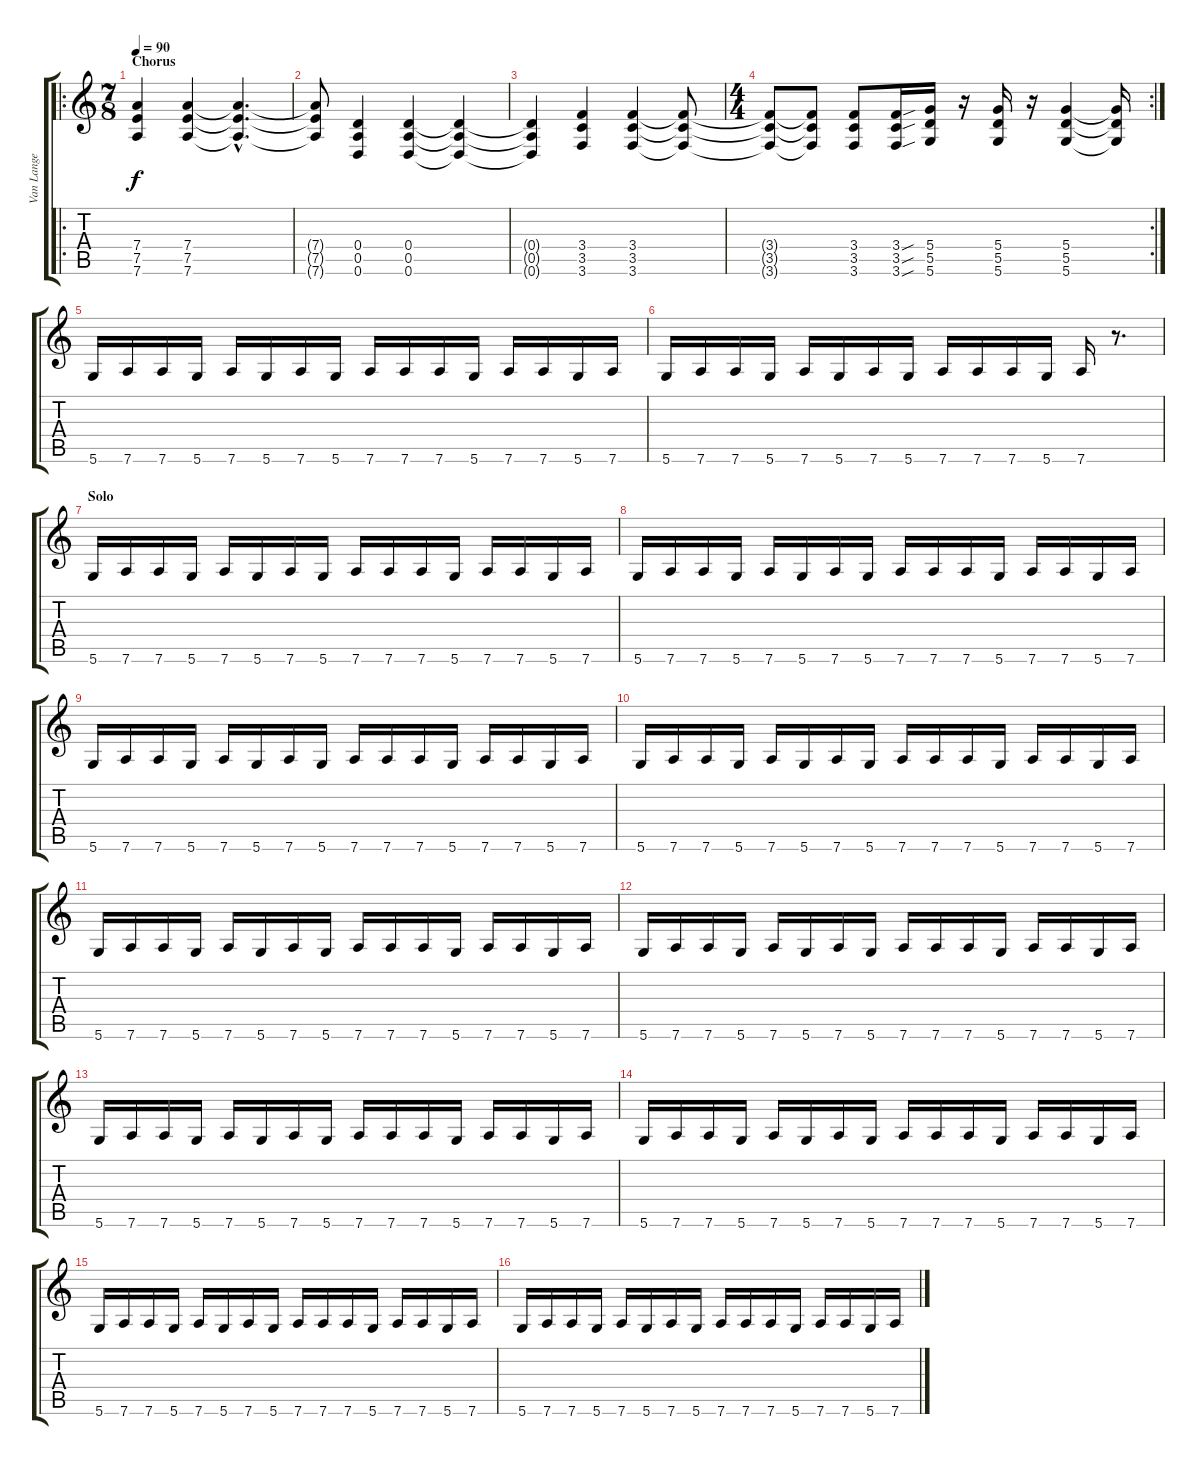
\track ("Van Lange" "Van Lange") {instrument overdrivenguitar}
\staff {score tabs}
\tuning (E4 B3 G3 D3 A2 D2) {hide}
\ro
\ts (7 8)
\section ("" "Chorus")
\tempo 90
\clef g2
\ks c
(7.4 7.5 7.6).4{dy f} (7.4 7.5 7.6).4 (7.4{hac t} 7.5{hac t} 7.6{hac t}).4{d} |
(7.4{t} 7.5{t} 7.6{t}).8 (0.4 0.5 0.6).4 (0.4 0.5 0.6).4 (0.4{t} 0.5{t} 0.6{t}).4 |
(0.4{t} 0.5{t} 0.6{t}).4 (3.4 3.5 3.6).4 (3.4 3.5 3.6).4 (3.4{t} 3.5{t} 3.6{t}).8 |
\rc 2
\ts (4 4)
(3.4{t} 3.5{t} 3.6{t}).8 (3.4{t} 3.5{t} 3.6{t}).8 (3.4 3.5 3.6).8 (3.4{sou} 3.5{sou} 3.6{sou}).16 (5.4 5.5 5.6).16 r.16 (5.4 5.5 5.6).16 r.16 (5.4 5.5 5.6).4 (5.4{t} 5.5{t} 5.6{t}).16 |
5.6.16 7.6.16 7.6.16 5.6.16 7.6.16 5.6.16 7.6.16 5.6.16 7.6.16 7.6.16 7.6.16 5.6.16 7.6.16 7.6.16 5.6.16 7.6.16 |
5.6.16 7.6.16 7.6.16 5.6.16 7.6.16 5.6.16 7.6.16 5.6.16 7.6.16 7.6.16 7.6.16 5.6.16 7.6.16 r.8{d} |
\section ("" "Solo")
5.6.16{volume 10} 7.6.16 7.6.16 5.6.16 7.6.16 5.6.16 7.6.16 5.6.16 7.6.16 7.6.16 7.6.16 5.6.16 7.6.16 7.6.16 5.6.16 7.6.16 |
5.6.16 7.6.16 7.6.16 5.6.16 7.6.16 5.6.16 7.6.16 5.6.16 7.6.16 7.6.16 7.6.16 5.6.16 7.6.16 7.6.16 5.6.16 7.6.16 |
5.6.16 7.6.16 7.6.16 5.6.16 7.6.16 5.6.16 7.6.16 5.6.16 7.6.16 7.6.16 7.6.16 5.6.16 7.6.16 7.6.16 5.6.16 7.6.16 |
5.6.16 7.6.16 7.6.16 5.6.16 7.6.16 5.6.16 7.6.16 5.6.16 7.6.16 7.6.16 7.6.16 5.6.16 7.6.16 7.6.16 5.6.16 7.6.16 |
5.6.16 7.6.16 7.6.16 5.6.16 7.6.16 5.6.16 7.6.16 5.6.16 7.6.16 7.6.16 7.6.16 5.6.16 7.6.16 7.6.16 5.6.16 7.6.16 |
5.6.16 7.6.16 7.6.16 5.6.16 7.6.16 5.6.16 7.6.16 5.6.16 7.6.16 7.6.16 7.6.16 5.6.16 7.6.16 7.6.16 5.6.16 7.6.16 |
5.6.16 7.6.16 7.6.16 5.6.16 7.6.16 5.6.16 7.6.16 5.6.16 7.6.16 7.6.16 7.6.16 5.6.16 7.6.16 7.6.16 5.6.16 7.6.16 |
5.6.16 7.6.16 7.6.16 5.6.16 7.6.16 5.6.16 7.6.16 5.6.16 7.6.16 7.6.16 7.6.16 5.6.16 7.6.16 7.6.16 5.6.16 7.6.16 |
5.6.16 7.6.16 7.6.16 5.6.16 7.6.16 5.6.16 7.6.16 5.6.16 7.6.16 7.6.16 7.6.16 5.6.16 7.6.16 7.6.16 5.6.16 7.6.16 |
5.6.16 7.6.16 7.6.16 5.6.16 7.6.16 5.6.16 7.6.16 5.6.16 7.6.16 7.6.16 7.6.16 5.6.16 7.6.16 7.6.16 5.6.16 7.6.16
